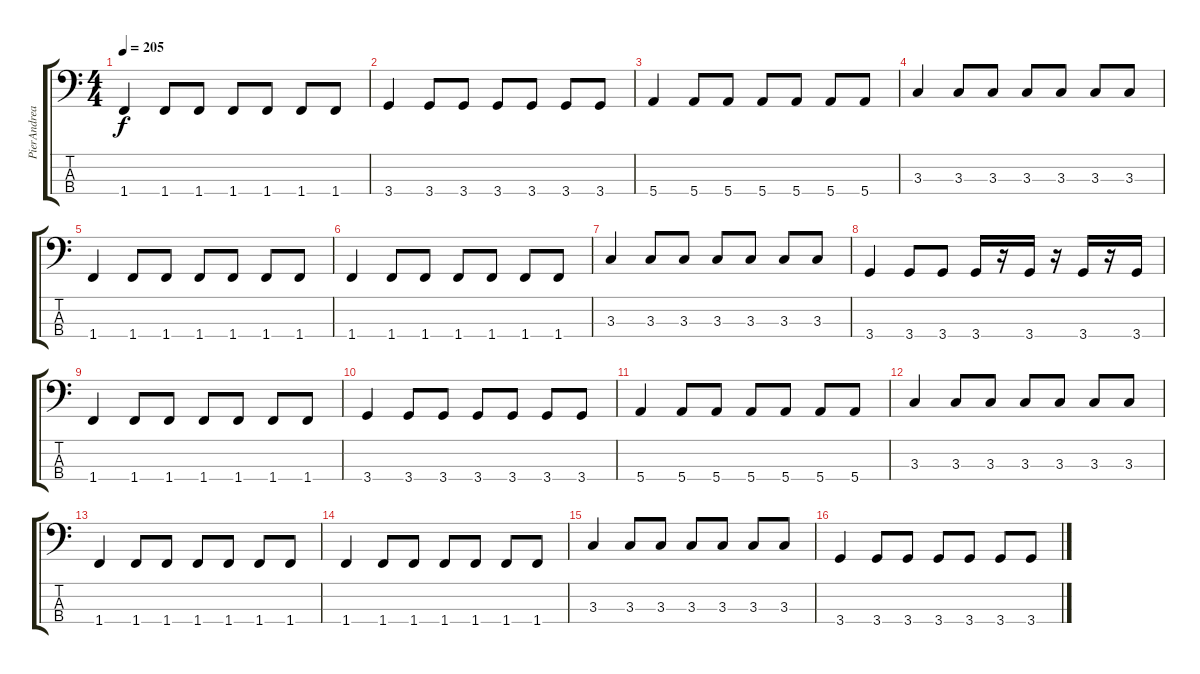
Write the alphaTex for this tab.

\track ("PierAndrea Palumbo" "PierAndrea") {instrument electricbassfinger}
\staff {score tabs}
\tuning (G2 D2 A1 E1) {hide}
\ts (4 4)
\tempo 205
\clef f4
\ks c
1.4.4{dy f} 1.4.8 1.4.8 1.4.8 1.4.8 1.4.8 1.4.8 |
3.4.4 3.4.8 3.4.8 3.4.8 3.4.8 3.4.8 3.4.8 |
5.4.4 5.4.8 5.4.8 5.4.8 5.4.8 5.4.8 5.4.8 |
3.3.4 3.3.8 3.3.8 3.3.8 3.3.8 3.3.8 3.3.8 |
1.4.4 1.4.8 1.4.8 1.4.8 1.4.8 1.4.8 1.4.8 |
1.4.4 1.4.8 1.4.8 1.4.8 1.4.8 1.4.8 1.4.8 |
3.3.4 3.3.8 3.3.8 3.3.8 3.3.8 3.3.8 3.3.8 |
3.4.4 3.4.8 3.4.8 3.4.16 r.16 3.4.16 r.16 3.4.16 r.16 3.4.16 |
1.4.4 1.4.8 1.4.8 1.4.8 1.4.8 1.4.8 1.4.8 |
3.4.4 3.4.8 3.4.8 3.4.8 3.4.8 3.4.8 3.4.8 |
5.4.4 5.4.8 5.4.8 5.4.8 5.4.8 5.4.8 5.4.8 |
3.3.4 3.3.8 3.3.8 3.3.8 3.3.8 3.3.8 3.3.8 |
1.4.4 1.4.8 1.4.8 1.4.8 1.4.8 1.4.8 1.4.8 |
1.4.4 1.4.8 1.4.8 1.4.8 1.4.8 1.4.8 1.4.8 |
3.3.4 3.3.8 3.3.8 3.3.8 3.3.8 3.3.8 3.3.8 |
3.4.4 3.4.8 3.4.8 3.4.8 3.4.8 3.4.8 3.4.8
